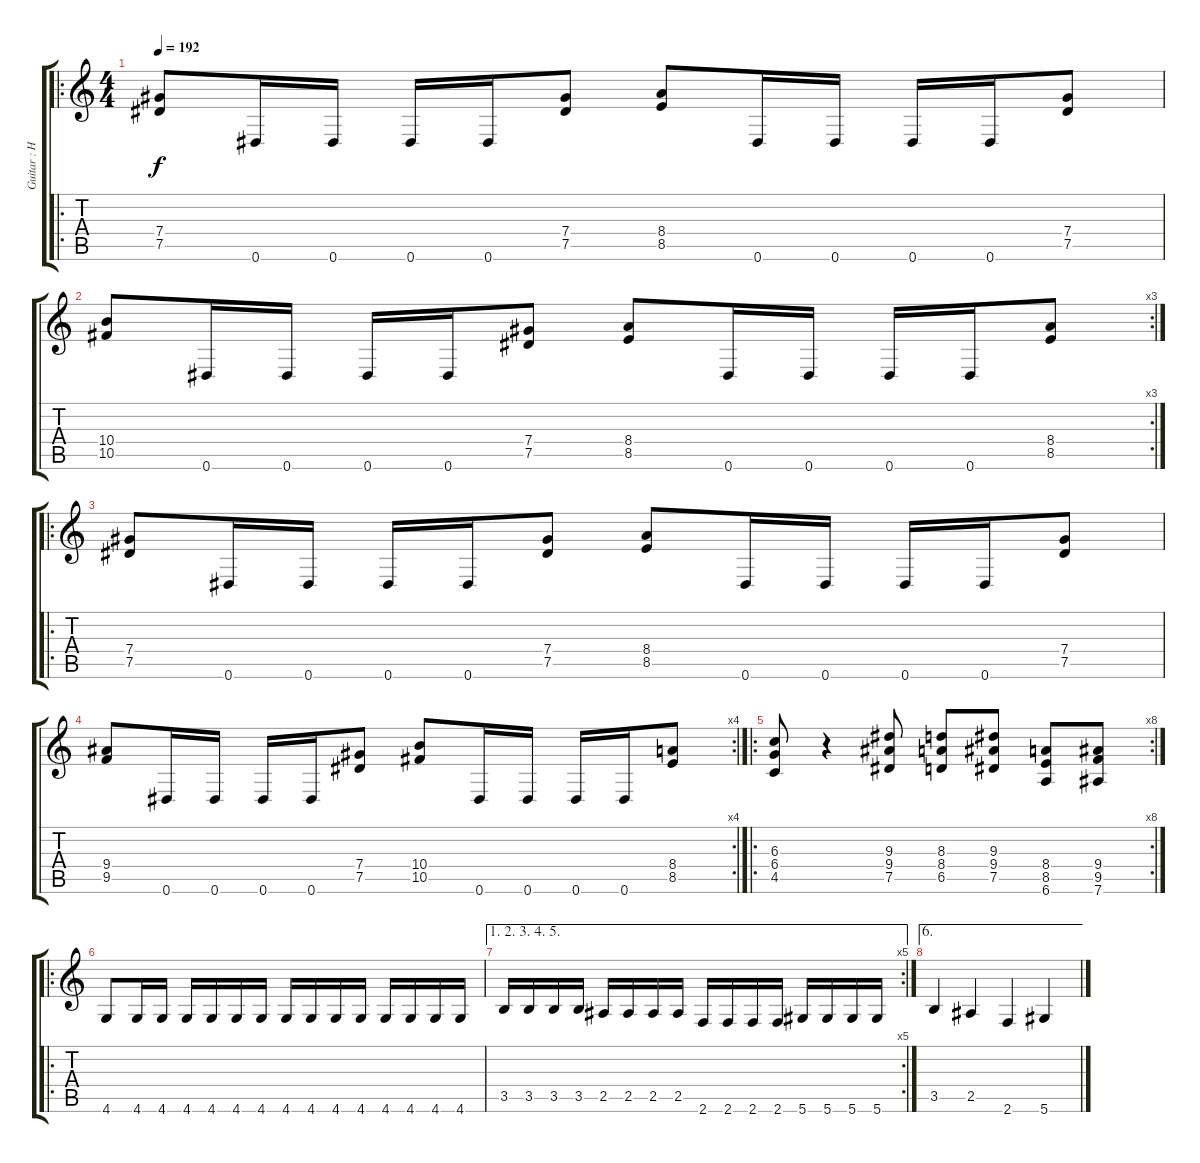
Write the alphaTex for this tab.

\track ("Guitar : Hanneman" "Guitar : H") {instrument distortionguitar}
\staff {score tabs}
\tuning (Eb4 Bb3 Gb3 Db3 Ab2 Eb2) {hide}
\ro
\ts (4 4)
\tempo 192
\clef g2
\ks c
(7.4 7.5).8{dy f} 0.6.16 0.6.16 0.6.16 0.6.16 (7.4 7.5).8 (8.4 8.5).8 0.6.16 0.6.16 0.6.16 0.6.16 (7.4 7.5).8 |
\rc 3
(10.4 10.5).8 0.6.16 0.6.16 0.6.16 0.6.16 (7.4 7.5).8 (8.4 8.5).8 0.6.16 0.6.16 0.6.16 0.6.16 (8.4 8.5).8 |
\ro
(7.4 7.5).8 0.6.16 0.6.16 0.6.16 0.6.16 (7.4 7.5).8 (8.4 8.5).8 0.6.16 0.6.16 0.6.16 0.6.16 (7.4 7.5).8 |
\rc 4
(9.4 9.5).8 0.6.16 0.6.16 0.6.16 0.6.16 (7.4 7.5).8 (10.4 10.5).8 0.6.16 0.6.16 0.6.16 0.6.16 (8.4 8.5).8 |
\ro
\rc 8
(6.3 6.4 4.5).8 r.4 (9.3 9.4 7.5).8 (8.3 8.4 6.5).8 (9.3 9.4 7.5).8 (8.4 8.5 6.6).8 (9.4 9.5 7.6).8 |
\ro
4.6.8 4.6.16 4.6.16 4.6.16 4.6.16 4.6.16 4.6.16 4.6.16 4.6.16 4.6.16 4.6.16 4.6.16 4.6.16 4.6.16 4.6.16 |
\ae (1 2 3 4 5)
\rc 5
3.5.16 3.5.16 3.5.16 3.5.16 2.5.16 2.5.16 2.5.16 2.5.16 2.6.16 2.6.16 2.6.16 2.6.16 5.6.16 5.6.16 5.6.16 5.6.16 |
\ae 6
3.5.4 2.5.4 2.6.4 5.6.4
